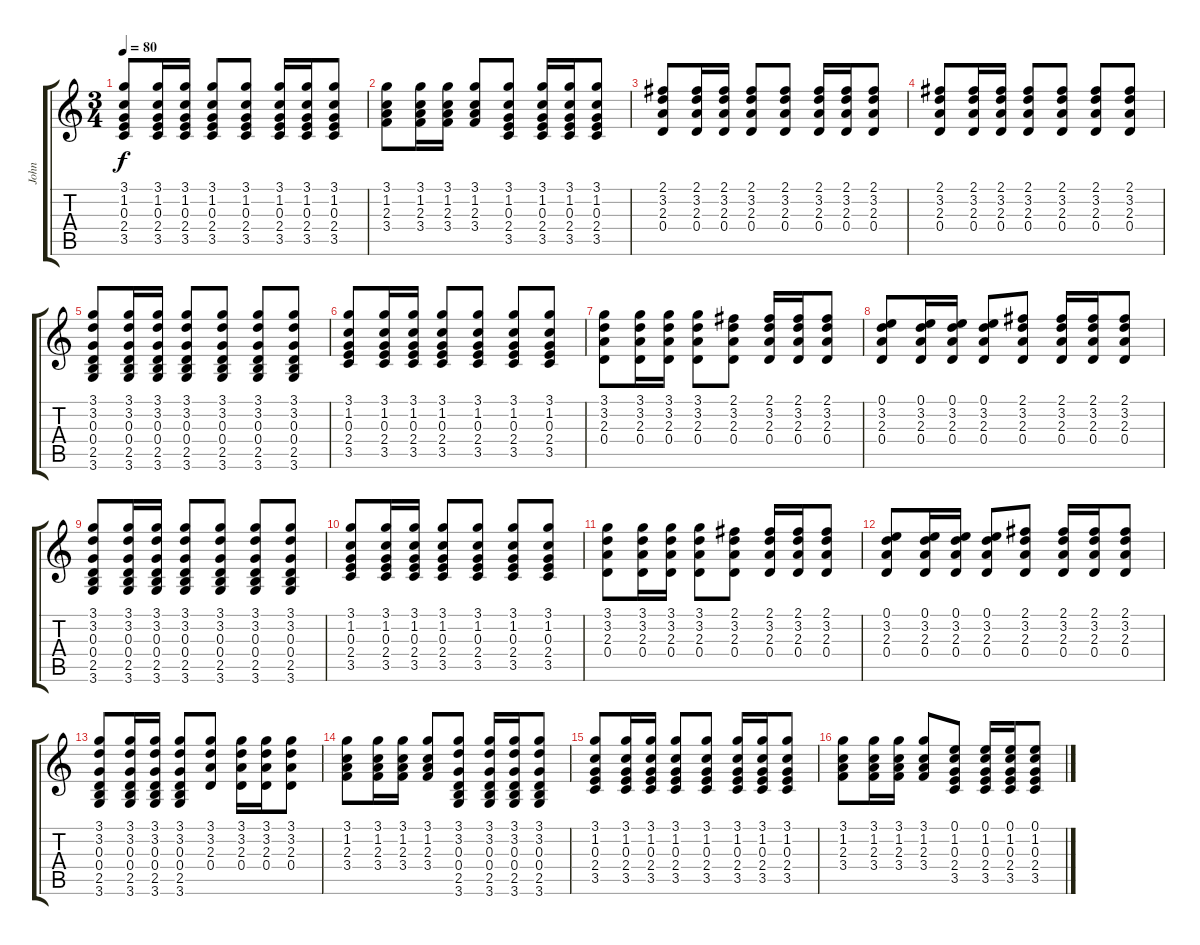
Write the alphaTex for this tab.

\track ("John" "John") {instrument acousticguitarsteel}
\staff {score tabs}
\tuning (E4 B3 G3 D3 A2 E2) {hide}
\ts (3 4)
\tempo 80
\clef g2
\ks c
(3.1 1.2 0.3 2.4 3.5).8{dy f} (3.1 1.2 0.3 2.4 3.5).16 (3.1 1.2 0.3 2.4 3.5).16 (3.1 1.2 0.3 2.4 3.5).8 (3.1 1.2 0.3 2.4 3.5).8 (3.1 1.2 0.3 2.4 3.5).16 (3.1 1.2 0.3 2.4 3.5).16 (3.1 1.2 0.3 2.4 3.5).8 |
(3.1 1.2 2.3 3.4).8 (3.1 1.2 2.3 3.4).16 (3.1 1.2 2.3 3.4).16 (3.1 1.2 2.3 3.4).8 (3.1 1.2 0.3 2.4 3.5).8 (3.1 1.2 0.3 2.4 3.5).16 (3.1 1.2 0.3 2.4 3.5).16 (3.1 1.2 0.3 2.4 3.5).8 |
(2.1 3.2 2.3 0.4).8 (2.1 3.2 2.3 0.4).16 (2.1 3.2 2.3 0.4).16 (2.1 3.2 2.3 0.4).8 (2.1 3.2 2.3 0.4).8 (2.1 3.2 2.3 0.4).16 (2.1 3.2 2.3 0.4).16 (2.1 3.2 2.3 0.4).8 |
(2.1 3.2 2.3 0.4).8 (2.1 3.2 2.3 0.4).16 (2.1 3.2 2.3 0.4).16 (2.1 3.2 2.3 0.4).8 (2.1 3.2 2.3 0.4).8 (2.1 3.2 2.3 0.4).8 (2.1 3.2 2.3 0.4).8 |
(3.1 3.2 0.3 0.4 2.5 3.6).8 (3.1 3.2 0.3 0.4 2.5 3.6).16 (3.1 3.2 0.3 0.4 2.5 3.6).16 (3.1 3.2 0.3 0.4 2.5 3.6).8 (3.1 3.2 0.3 0.4 2.5 3.6).8 (3.1 3.2 0.3 0.4 2.5 3.6).8 (3.1 3.2 0.3 0.4 2.5 3.6).8 |
(3.1 1.2 0.3 2.4 3.5).8 (3.1 1.2 0.3 2.4 3.5).16 (3.1 1.2 0.3 2.4 3.5).16 (3.1 1.2 0.3 2.4 3.5).8 (3.1 1.2 0.3 2.4 3.5).8 (3.1 1.2 0.3 2.4 3.5).8 (3.1 1.2 0.3 2.4 3.5).8 |
(3.1 3.2 2.3 0.4).8 (3.1 3.2 2.3 0.4).16 (3.1 3.2 2.3 0.4).16 (3.1 3.2 2.3 0.4).8 (2.1 3.2 2.3 0.4).8 (2.1 3.2 2.3 0.4).16 (2.1 3.2 2.3 0.4).16 (2.1 3.2 2.3 0.4).8 |
(0.1 3.2 2.3 0.4).8 (0.1 3.2 2.3 0.4).16 (0.1 3.2 2.3 0.4).16 (0.1 3.2 2.3 0.4).8 (2.1 3.2 2.3 0.4).8 (2.1 3.2 2.3 0.4).16 (2.1 3.2 2.3 0.4).16 (2.1 3.2 2.3 0.4).8 |
(3.1 3.2 0.3 0.4 2.5 3.6).8 (3.1 3.2 0.3 0.4 2.5 3.6).16 (3.1 3.2 0.3 0.4 2.5 3.6).16 (3.1 3.2 0.3 0.4 2.5 3.6).8 (3.1 3.2 0.3 0.4 2.5 3.6).8 (3.1 3.2 0.3 0.4 2.5 3.6).8 (3.1 3.2 0.3 0.4 2.5 3.6).8 |
(3.1 1.2 0.3 2.4 3.5).8 (3.1 1.2 0.3 2.4 3.5).16 (3.1 1.2 0.3 2.4 3.5).16 (3.1 1.2 0.3 2.4 3.5).8 (3.1 1.2 0.3 2.4 3.5).8 (3.1 1.2 0.3 2.4 3.5).8 (3.1 1.2 0.3 2.4 3.5).8 |
(3.1 3.2 2.3 0.4).8 (3.1 3.2 2.3 0.4).16 (3.1 3.2 2.3 0.4).16 (3.1 3.2 2.3 0.4).8 (2.1 3.2 2.3 0.4).8 (2.1 3.2 2.3 0.4).16 (2.1 3.2 2.3 0.4).16 (2.1 3.2 2.3 0.4).8 |
(0.1 3.2 2.3 0.4).8 (0.1 3.2 2.3 0.4).16 (0.1 3.2 2.3 0.4).16 (0.1 3.2 2.3 0.4).8 (2.1 3.2 2.3 0.4).8 (2.1 3.2 2.3 0.4).16 (2.1 3.2 2.3 0.4).16 (2.1 3.2 2.3 0.4).8 |
(3.1 3.2 0.3 0.4 2.5 3.6).8 (3.1 3.2 0.3 0.4 2.5 3.6).16 (3.1 3.2 0.3 0.4 2.5 3.6).16 (3.1 3.2 0.3 0.4 2.5 3.6).8 (3.1 3.2 2.3 0.4).8 (3.1 3.2 2.3 0.4).16 (3.1 3.2 2.3 0.4).16 (3.1 3.2 2.3 0.4).8 |
(3.1 1.2 2.3 3.4).8 (3.1 1.2 2.3 3.4).16 (3.1 1.2 2.3 3.4).16 (3.1 1.2 2.3 3.4).8 (3.1 3.2 0.3 0.4 2.5 3.6).8 (3.1 3.2 0.3 0.4 2.5 3.6).16 (3.1 3.2 0.3 0.4 2.5 3.6).16 (3.1 3.2 0.3 0.4 2.5 3.6).8 |
(3.1 1.2 0.3 2.4 3.5).8 (3.1 1.2 0.3 2.4 3.5).16 (3.1 1.2 0.3 2.4 3.5).16 (3.1 1.2 0.3 2.4 3.5).8 (3.1 1.2 0.3 2.4 3.5).8 (3.1 1.2 0.3 2.4 3.5).16 (3.1 1.2 0.3 2.4 3.5).16 (3.1 1.2 0.3 2.4 3.5).8 |
(3.1 1.2 2.3 3.4).8 (3.1 1.2 2.3 3.4).16 (3.1 1.2 2.3 3.4).16 (3.1 1.2 2.3 3.4).8 (0.1 1.2 0.3 2.4 3.5).8 (0.1 1.2 0.3 2.4 3.5).16 (0.1 1.2 0.3 2.4 3.5).16 (0.1 1.2 0.3 2.4 3.5).8
